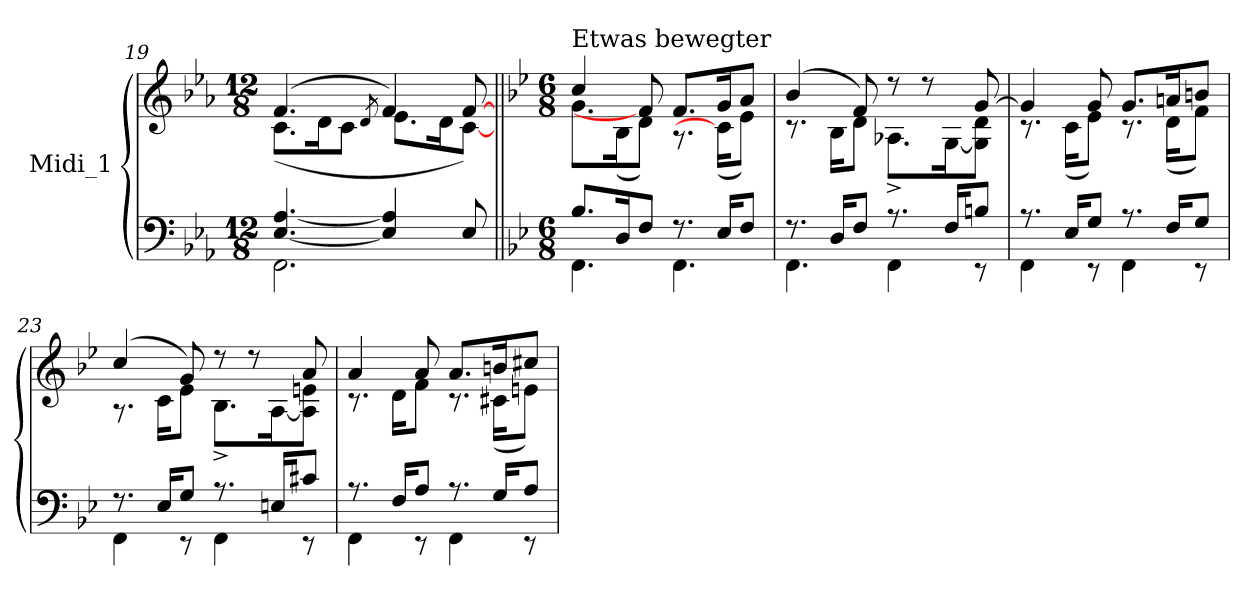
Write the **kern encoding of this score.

**kern	**kern
*part1	*part1
*staff2	*staff1
*I"Midi_1	*
!!LO:LB:g=z
*clefF4	*clefG2
*k[b-e-a-]	*k[b-e-a-]
*E-:	*E-:
*M12/8	*M12/8
=19	=19
*^	*^
*	*^	*	*
*	*	*^	*	*
2ryy	[4.E-/ [4.A-/	2.FF\	2ryy	(>4.f/	(<8.c\L
.	.	.	.	.	16d\K
.	.	.	.	.	8c\J
.	.	.	.	8qd/	.
.	4E-/] 4A-/]	.	.	4f/)	8.e-\L
4ryy	.	.	4ryy	.	.
.	.	.	.	.	16d\K
.	8E-/	.	.	[8f/	[8c\J)
*v	*v	*v	*v	*	*
!!LO:PB:g=z	!!
=20||	=20||	=20||
*k[b-e-]	*k[b-e-]	*
*B-:	*B-:	*
*M6/8	*M6/8	*
*^	*	*
!	!	!LO:TX:a:t=Etwas bewegter	!
8.B-/L	4.FF\	4cc/	8.g\L
16D/K	.	.	(<16B-\K
8F/J	.	8f/]	8d\J)
8.r	4.FF\	8.f/L	8.r
16E-/KL	.	16g/K	(<16c\KL]
8F/J	.	8a/J	8e-\J)
=21	=21	=21	=21
8.r	4.FF\	(>4b-/	8.r
16D/KL	.	.	16B-\KL
8F/J	.	8f/)	8d\J
8.r	4FF\	8r	8.A-X^\L
.	.	8r	.
16F/KL	.	.	[16G\K
8Bn/J	8r	[8g/	8G\] 8d\J
=22	=22	=22	=22
8.r	4FF\	4g/]	8.r
16E-/KL	.	.	(<16c\KL
8G/J	8r	8g/	8e-\J)
8.r	4FF\	8.g/L	8.r
16F/KL	.	16ani/K	(<16d\KL
8G/J	8r	8bn/J	8f\J)
=23	=23	=23	=23
8.r	4FF\	(>4cc/	8.r
16E-/KL	.	.	16c\KL
8G/J	8r	8g/)	8e-\J
8.r	4FF\	8r	8.B-i^\L
.	.	8r	.
16En/KL	.	.	[16A\K
8c#X/J	8r	8a/	8A\] 8eni\J
!!LO:PB:g=z	!!
=24	=24	=24	=24
8.r	4FF\	4a/	8.r
16F/KL	.	.	16d\KL
8A/J	8r	8a/	8f\J
8.r	4FF\	8.a/L	8.r
16G/KL	.	16bn/K	(<16c#X\KL
8A/J	8r	8cc#X/J	8en\J)
*v	*v	*	*
*	*v	*v
=	=
*-	*-
